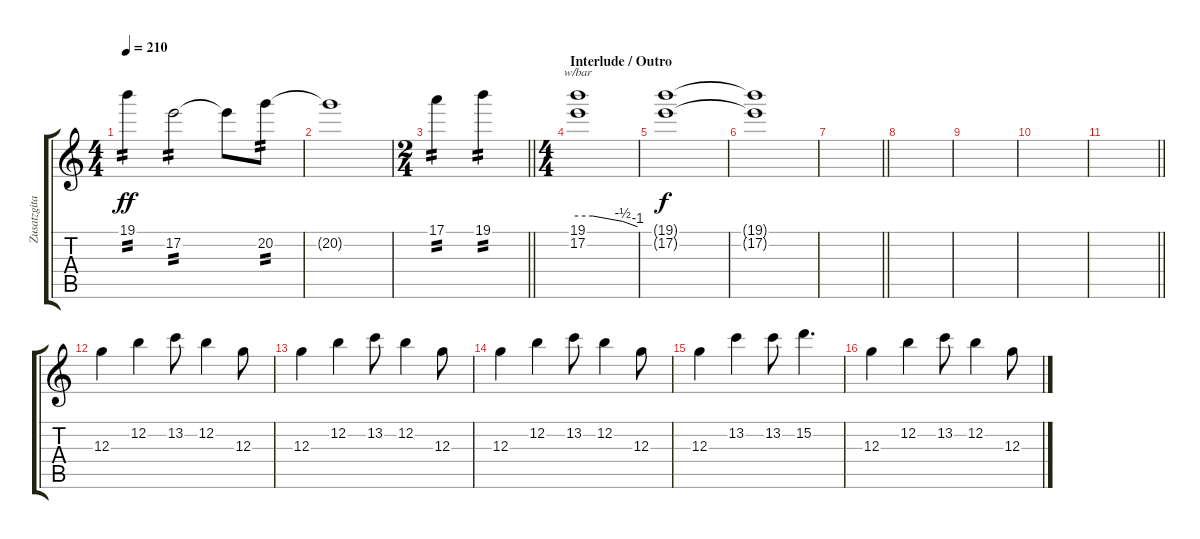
\track ("Zusatzgitarre" "Zusatzgita") {instrument overdrivenguitar}
\staff {score tabs}
\tuning (E4 B3 G3 D3 A2 E2) {hide}
\ts (4 4)
\tempo 210
\clef g2
\ks c
19.1.4{tp 2 dy ff} 17.2.2{tp 2} 17.2{t}.8 20.2.8{tp 2} |
20.2{t}.1 |
\ts (2 4)
\barLineRight lightlight
17.1.4{tp 2} 19.1.4{tp 2} |
\ts (4 4)
\section ("" "Interlude / Outro")
(19.1 17.2).1{tbe (custom default 0 0 15 0 45 -2 60 -4) volume 6} |
(19.1{t} 17.2{t}).1{dy f} |
(19.1{t} 17.2{t}).1 |
\barLineRight lightlight
|
|
|
|
\barLineRight lightlight
|
12.3.4{volume 15} 12.2.4 13.2.8 12.2.4 12.3.8 |
12.3.4 12.2.4 13.2.8 12.2.4 12.3.8 |
12.3.4 12.2.4 13.2.8 12.2.4 12.3.8 |
12.3.4 13.2.4 13.2.8 15.2.4{d} |
12.3.4 12.2.4 13.2.8 12.2.4 12.3.8
